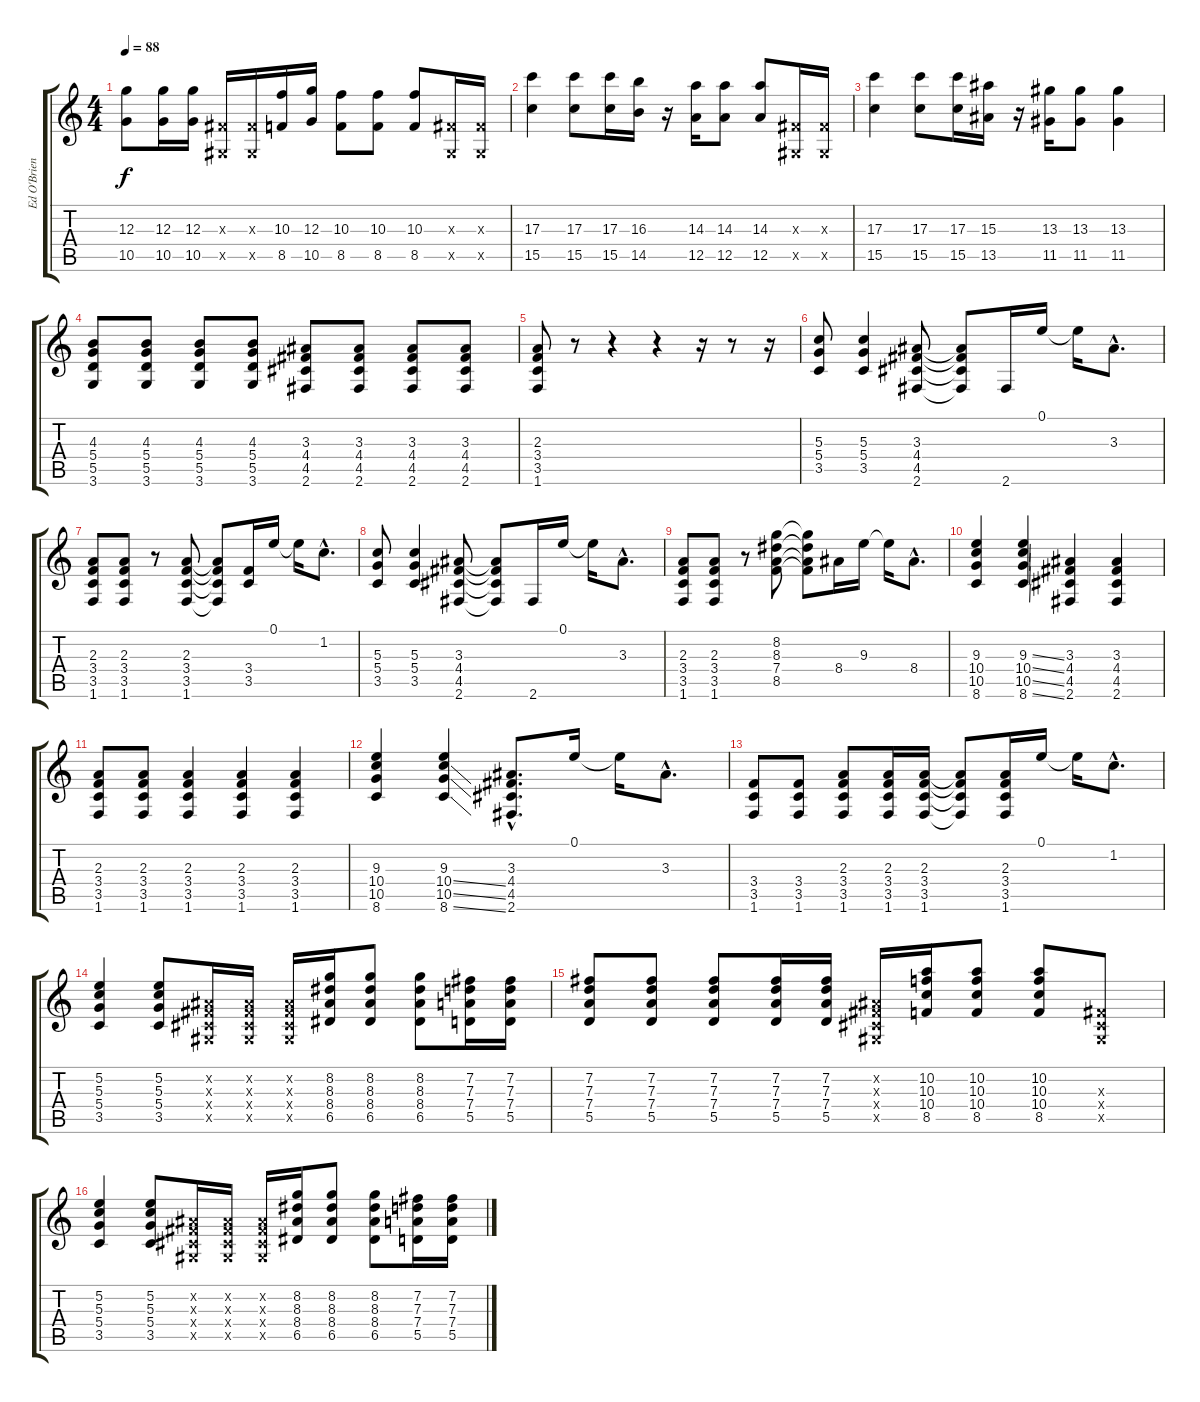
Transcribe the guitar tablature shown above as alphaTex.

\track ("Ed O'Brien" "Ed O'Brien") {instrument electricguitarjazz}
\staff {score tabs}
\tuning (E4 B3 G3 D3 A2 E2) {hide}
\ts (4 4)
\tempo 88
\clef g2
\ks c
(12.3 10.5).8{dy f} (12.3 10.5).16 (12.3 10.5).16 (-1.3{x} -1.5{x}).16 (-1.3{x} -1.5{x}).16 (10.3 8.5).16{volume 15} (12.3 10.5).16 (10.3 8.5).8 (10.3 8.5).8 (10.3 8.5).8 (-1.3{x} -1.5{x}).16 (-1.3{x} -1.5{x}).16 |
(17.3 15.5).4{volume 13} (17.3 15.5).8 (17.3 15.5).16 (16.3 14.5).16 r.16 (14.3 12.5).16 (14.3 12.5).8 (14.3 12.5).8 (-1.3{x} -1.5{x}).16 (-1.3{x} -1.5{x}).16 |
(17.3 15.5).4 (17.3 15.5).8 (17.3 15.5).16 (15.3 13.5).16 r.16 (13.3 11.5).16 (13.3 11.5).8 (13.3 11.5).4 |
(4.3 5.4 5.5 3.6).8{instrument overdrivenguitar} (4.3 5.4 5.5 3.6).8 (4.3 5.4 5.5 3.6).8 (4.3 5.4 5.5 3.6).8 (3.3 4.4 4.5 2.6).8 (3.3 4.4 4.5 2.6).8 (3.3 4.4 4.5 2.6).8 (3.3 4.4 4.5 2.6).8 |
(2.3 3.4 3.5 1.6).8 r.8 r.4 r.4 r.16 r.8 r.16 |
(5.3 5.4 3.5).8{instrument overdrivenguitar} (5.3 5.4 3.5).4 (3.3 4.4 4.5 2.6).8 (3.3{t} 4.4{t} 4.5{t} 2.6{t}).8 2.6.16 0.1.16 0.1{t}.16 3.3{hac}.8{d} |
(2.3 3.4 3.5 1.6).8 (2.3 3.4 3.5 1.6).8 r.8 (2.3 3.4 3.5 1.6).8 (2.3{t} 3.4{t} 3.5{t} 1.6{t}).8 (3.4 3.5).16 0.1.16 0.1{t}.16 1.2{hac}.8{d} |
(5.3 5.4 3.5).8 (5.3 5.4 3.5).4 (3.3 4.4 4.5 2.6).8 (3.3{t} 4.4{t} 4.5{t} 2.6{t}).8 2.6.16 0.1.16 0.1{t}.16 3.3{hac}.8{d} |
(2.3 3.4 3.5 1.6).8 (2.3 3.4 3.5 1.6).8 r.8 (8.2 8.3 7.4 8.5).8 (8.2{t} 8.3{t} 7.4{t} 8.5{t}).8 8.4.16 9.3.16 9.3{t}.16 8.4{hac}.8{d} |
(9.3 10.4 10.5 8.6).4 (9.3{ss} 10.4{ss} 10.5{ss} 8.6{ss}).4 (3.3 4.4 4.5 2.6).4 (3.3 4.4 4.5 2.6).4 |
(2.3 3.4 3.5 1.6).8 (2.3 3.4 3.5 1.6).8 (2.3 3.4 3.5 1.6).4 (2.3 3.4 3.5 1.6).4 (2.3 3.4 3.5 1.6).4 |
(9.3 10.4 10.5 8.6).4 (9.3 10.4{ss} 10.5{ss} 8.6{ss}).4 (3.3{hac} 4.4{hac} 4.5{hac} 2.6{hac}).8{d} 0.1.16 0.1{t}.16 3.3{hac}.8{d} |
(3.4 3.5 1.6).8 (3.4 3.5 1.6).8 (2.3 3.4 3.5 1.6).8 (2.3 3.4 3.5 1.6).16 (2.3 3.4 3.5 1.6).16 (2.3{t} 3.4{t} 3.5{t} 1.6{t}).8 (2.3 3.4 3.5 1.6).16 0.1.16 0.1{t}.16 1.2{hac}.8{d} |
(5.2 5.3 5.4 3.5).4 (5.2 5.3 5.4 3.5).8 (-1.2{x} -1.3{x} -1.4{x} -1.5{x}).16 (-1.2{x} -1.3{x} -1.4{x} -1.5{x}).16 (-1.2{x} -1.3{x} -1.4{x} -1.5{x}).16 (8.2 8.3 8.4 6.5).16 (8.2 8.3 8.4 6.5).8 (8.2 8.3 8.4 6.5).8 (7.2 7.3 7.4 5.5).16 (7.2 7.3 7.4 5.5).16 |
(7.2 7.3 7.4 5.5).8 (7.2 7.3 7.4 5.5).8 (7.2 7.3 7.4 5.5).8 (7.2 7.3 7.4 5.5).16 (7.2 7.3 7.4 5.5).16 (-1.2{x} -1.3{x} -1.4{x} -1.5{x}).16 (10.2 10.3 10.4 8.5).16 (10.2 10.3 10.4 8.5).8 (10.2 10.3 10.4 8.5).8 (-1.3{x} -1.4{x} -1.5{x}).8 |
(5.2 5.3 5.4 3.5).4 (5.2 5.3 5.4 3.5).8 (-1.2{x} -1.3{x} -1.4{x} -1.5{x}).16 (-1.2{x} -1.3{x} -1.4{x} -1.5{x}).16 (-1.2{x} -1.3{x} -1.4{x} -1.5{x}).16 (8.2 8.3 8.4 6.5).16 (8.2 8.3 8.4 6.5).8 (8.2 8.3 8.4 6.5).8 (7.2 7.3 7.4 5.5).16 (7.2 7.3 7.4 5.5).16
